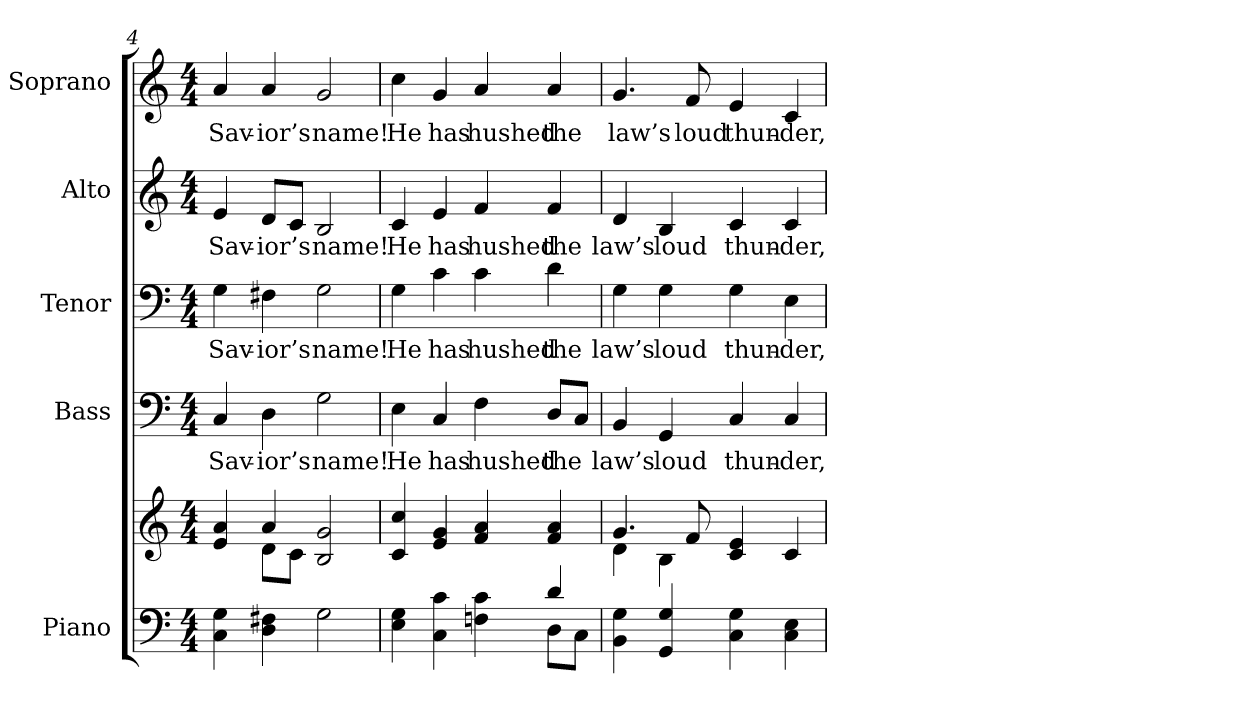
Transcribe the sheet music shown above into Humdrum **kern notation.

**kern	**kern	**kern	**text	**kern	**text	**kern	**text	**kern	**text
*part5	*part5	*part4	*part4	*part3	*part3	*part2	*part2	*part1	*part1
*staff6	*staff5	*staff4	*staff4	*staff3	*staff3	*staff2	*staff2	*staff1	*staff1
*I"Piano	*	*I"Bass	*	*I"Tenor	*	*I"Alto	*	*I"Soprano	*
*I'Pno.	*	*I'B.	*	*I'T.	*	*I'A.	*	*I'S.	*
*clefF4	*clefG2	*clefF4	*	*clefF4	*	*clefG2	*	*clefG2	*
*k[]	*k[]	*k[]	*	*k[]	*	*k[]	*	*k[]	*
*C:	*C:	*C:	*	*C:	*	*C:	*	*C:	*
*M4/4	*M4/4	*M4/4	*	*M4/4	*	*M4/4	*	*M4/4	*
=4	=4	=4	=4	=4	=4	=4	=4	=4	=4
*	*^	*	*	*	*	*	*	*	*
!	!	!	!	!LO:LY:b:color=#000000	!	!	!	!	!	!
!	!	!	!	!	!	!LO:LY:b:color=#000000	!	!	!	!
!	!	!	!	!	!	!	!	!LO:LY:b:color=#000000	!	!
!	!	!	!	!	!	!	!	!	!	!LO:LY:b:color=#000000
4Ci\ 4Gi	4ei/ 4ai	4ryy	4Ci/	Sav-	4Gi\	Sav-	4ei/	Sav-	4ai/	Sav-
!	!	!	!	!LO:LY:b:color=#000000	!	!	!	!	!	!
!	!	!	!	!	!	!LO:LY:b:color=#000000	!	!	!	!
!	!	!	!	!	!	!	!	!LO:LY:b:color=#000000	!	!
!	!	!	!	!	!	!	!	!	!	!LO:LY:b:color=#000000
4Di\ 4F#Xi	4ai/	8di\L	4Di\	-ior’s	4F#Xi\	-ior’s	8di/L	-ior’s	4ai/	-ior’s
.	.	8ci\J	.	.	.	.	8ci/J	.	.	.
!	!	!	!	!LO:LY:b:color=#000000	!	!	!	!	!	!
!	!	!	!	!	!	!LO:LY:b:color=#000000	!	!	!	!
!	!	!	!	!	!	!	!	!LO:LY:b:color=#000000	!	!
!	!	!	!	!	!	!	!	!	!	!LO:LY:b:color=#000000
2Gi\	2Bi/ 2gi	2ryy	2Gi\	name!	2Gi\	name!	2Bi/	name!	2gi/	name!
*	*v	*v	*	*	*	*	*	*	*	*
!!LO:PB:g=z
=5	=5	=5	=5	=5	=5	=5	=5	=5	=5
*^	*	*	*	*	*	*	*	*	*
*	*	*^	*	*	*	*	*	*	*	*
!	!	!	!	!	!LO:LY:b:color=#000000	!	!	!	!	!	!
*	*	*v	*v	*	*	*	*	*	*	*	*
*	*	*^	*	*	*	*	*	*	*	*
!	!	!	!	!	!	!	!LO:LY:b:color=#000000	!	!	!	!
*	*	*v	*v	*	*	*	*	*	*	*	*
*	*	*^	*	*	*	*	*	*	*	*
!	!	!	!	!	!	!	!	!	!LO:LY:b:color=#000000	!	!
*	*	*v	*v	*	*	*	*	*	*	*	*
*	*	*^	*	*	*	*	*	*	*	*
!	!	!	!	!	!	!	!	!	!	!	!LO:LY:b:color=#000000
*	*	*v	*v	*	*	*	*	*	*	*	*
4Ei\ 4Gi	2ryy	4ci/ 4cci	4Ei\	He	4Gi\	He	4ci/	He	4cci\	He
!	!	!	!	!LO:LY:b:color=#000000	!	!	!	!	!	!
!	!	!	!	!	!	!LO:LY:b:color=#000000	!	!	!	!
!	!	!	!	!	!	!	!	!LO:LY:b:color=#000000	!	!
!	!	!	!	!	!	!	!	!	!	!LO:LY:b:color=#000000
4Ci\ 4ci	.	4ei/ 4gi	4Ci/	has	4ci\	has	4ei/	has	4gi/	has
!	!	!	!	!LO:LY:b:color=#000000	!	!	!	!	!	!
!	!	!	!	!	!	!LO:LY:b:color=#000000	!	!	!	!
!	!	!	!	!	!	!	!	!LO:LY:b:color=#000000	!	!
!	!	!	!	!	!	!	!	!	!	!LO:LY:b:color=#000000
4Fni\ 4ci	4ryy	4fi/ 4ai	4Fi\	hushed	4ci\	hushed	4fi/	hushed	4ai/	hushed
!	!	!	!	!LO:LY:b:color=#000000	!	!	!	!	!	!
!	!	!	!	!	!	!LO:LY:b:color=#000000	!	!	!	!
!	!	!	!	!	!	!	!	!LO:LY:b:color=#000000	!	!
!	!	!	!	!	!	!	!	!	!	!LO:LY:b:color=#000000
4di/	8Di\L	4fi/ 4ai	8Di/L	the	4di\	the	4fi/	the	4ai/	the
.	8Ci\J	.	8Ci/J	.	.	.	.	.	.	.
*v	*v	*	*	*	*	*	*	*	*	*
=6	=6	=6	=6	=6	=6	=6	=6	=6	=6
*	*^	*	*	*	*	*	*	*	*
*^	*	*	*	*	*	*	*	*	*	*
!	!	!	!	!	!LO:LY:b:color=#000000	!	!	!	!	!	!
*v	*v	*	*	*	*	*	*	*	*	*	*
*^	*	*	*	*	*	*	*	*	*	*
!	!	!	!	!	!	!	!LO:LY:b:color=#000000	!	!	!	!
*v	*v	*	*	*	*	*	*	*	*	*	*
*^	*	*	*	*	*	*	*	*	*	*
!	!	!	!	!	!	!	!	!	!LO:LY:b:color=#000000	!	!
*v	*v	*	*	*	*	*	*	*	*	*	*
*^	*	*	*	*	*	*	*	*	*	*
!	!	!	!	!	!	!	!	!	!	!	!LO:LY:b:color=#000000
*v	*v	*	*	*	*	*	*	*	*	*	*
4BBi\ 4Gi	4.gi/	4di\	4BBi/	law’s	4Gi\	law’s	4di/	law’s	4.gi/	law’s
!	!	!	!	!LO:LY:b:color=#000000	!	!	!	!	!	!
!	!	!	!	!	!	!LO:LY:b:color=#000000	!	!	!	!
!	!	!	!	!	!	!	!	!LO:LY:b:color=#000000	!	!
4GGi/ 4Gi	.	4Bi\	4GGi/	loud	4Gi\	loud	4Bi/	loud	.	.
!	!	!	!	!	!	!	!	!	!	!LO:LY:b:color=#000000
.	8fi/	.	.	.	.	.	.	.	8fi/	loud
!	!	!	!	!LO:LY:b:color=#000000	!	!	!	!	!	!
!	!	!	!	!	!	!LO:LY:b:color=#000000	!	!	!	!
!	!	!	!	!	!	!	!	!LO:LY:b:color=#000000	!	!
!	!	!	!	!	!	!	!	!	!	!LO:LY:b:color=#000000
4Ci\ 4Gi	4ci/ 4ei	2ryy	4Ci/	thun-	4Gi\	thun-	4ci/	thun-	4ei/	thun-
!	!	!	!	!LO:LY:b:color=#000000	!	!	!	!	!	!
!	!	!	!	!	!	!LO:LY:b:color=#000000	!	!	!	!
!	!	!	!	!	!	!	!	!LO:LY:b:color=#000000	!	!
!	!	!	!	!	!	!	!	!	!	!LO:LY:b:color=#000000
4Ci\ 4Ei	4ci/	.	4Ci/	-der,	4Ei\	-der,	4ci/	-der,	4ci/	-der,
*	*v	*v	*	*	*	*	*	*	*	*
=	=	=	=	=	=	=	=	=	=
*-	*-	*-	*-	*-	*-	*-	*-	*-	*-
